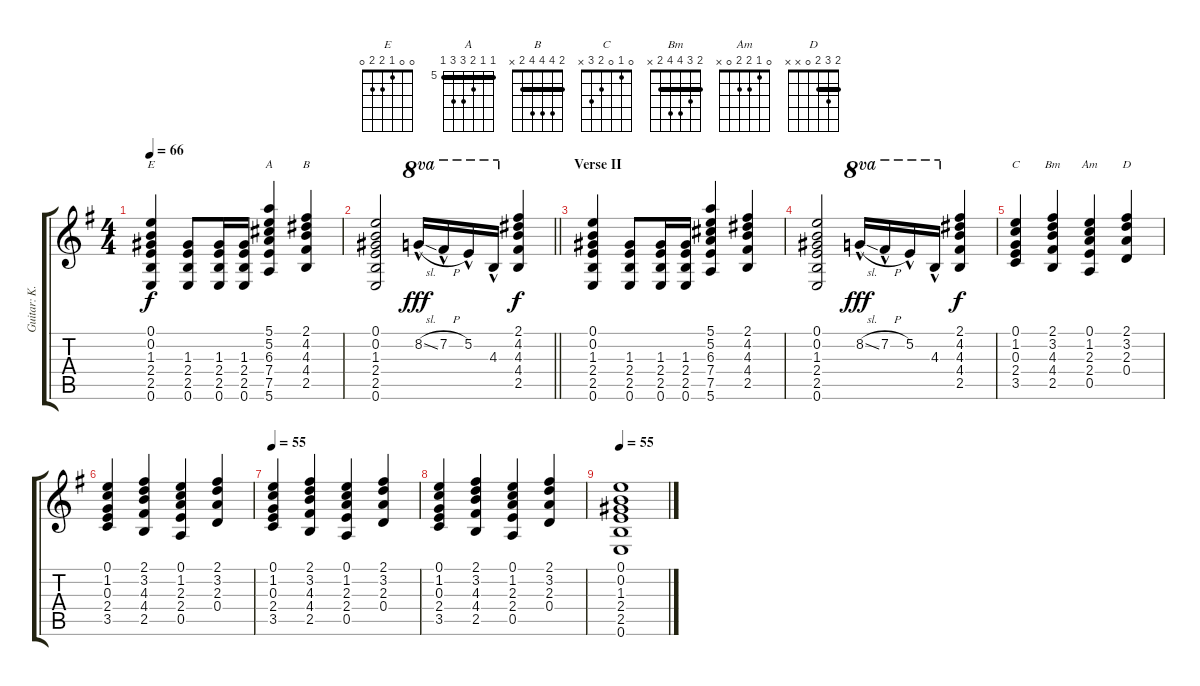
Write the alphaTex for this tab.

\track ("Guitar: K.K." "Guitar: K.") {instrument acousticguitarnylon}
\staff {score tabs}
\tuning (E4 B3 G3 D3 A2 E2) {hide}
\chord ("E" 0 0 1 2 2 0)
\chord ("A" 5 5 6 7 7 5) {firstfret 5 barre 5}
\chord ("B" 2 4 4 4 2 x) {barre 2}
\chord ("C" 0 1 0 2 3 x)
\chord ("Bm" 2 3 4 4 2 x) {barre 2}
\chord ("Am" 0 1 2 2 0 x)
\chord ("D" 2 3 2 0 x x) {barre 2}
\ts (4 4)
\tempo 66
\clef g2
\ks g
(0.1 0.2 1.3 2.4 2.5 0.6).4{ch "E" dy f} (1.3 2.4 2.5 0.6).8 (1.3 2.4 2.5 0.6).16 (1.3 2.4 2.5 0.6).16 (5.1 5.2 6.3 7.4 7.5 5.6).4{ch "A"} (2.1 4.2 4.3 4.4 2.5).4{ch "B"} |
\barLineRight lightlight
(0.1 0.2 1.3 2.4 2.5 0.6).2 8.2{sl hac}.16{ot 8va dy fff} 7.2{h hac}.16{ot 8va} 5.2{hac}.16{ot 8va} 4.3{hac}.16{ot 8va} (2.1 4.2 4.3 4.4 2.5).4{dy f} |
\section ("" "Verse II")
(0.1 0.2 1.3 2.4 2.5 0.6).4 (1.3 2.4 2.5 0.6).8 (1.3 2.4 2.5 0.6).16 (1.3 2.4 2.5 0.6).16 (5.1 5.2 6.3 7.4 7.5 5.6).4 (2.1 4.2 4.3 4.4 2.5).4 |
(0.1 0.2 1.3 2.4 2.5 0.6).2 8.2{sl hac}.16{ot 8va dy fff} 7.2{h hac}.16{ot 8va} 5.2{hac}.16{ot 8va} 4.3{hac}.16{ot 8va} (2.1 4.2 4.3 4.4 2.5).4{dy f} |
(0.1 1.2 0.3 2.4 3.5).4{ch "C"} (2.1 3.2 4.3 4.4 2.5).4{ch "Bm"} (0.1 1.2 2.3 2.4 0.5).4{ch "Am"} (2.1 3.2 2.3 0.4).4{ch "D"} |
(0.1 1.2 0.3 2.4 3.5).4 (2.1 3.2 4.3 4.4 2.5).4 (0.1 1.2 2.3 2.4 0.5).4 (2.1 3.2 2.3 0.4).4 |
\tempo 55
(0.1 1.2 0.3 2.4 3.5).4 (2.1 3.2 4.3 4.4 2.5).4 (0.1 1.2 2.3 2.4 0.5).4 (2.1 3.2 2.3 0.4).4 |
(0.1 1.2 0.3 2.4 3.5).4 (2.1 3.2 4.3 4.4 2.5).4 (0.1 1.2 2.3 2.4 0.5).4 (2.1 3.2 2.3 0.4).4 |
\tempo 55
(0.1 0.2 1.3 2.4 2.5 0.6).1
